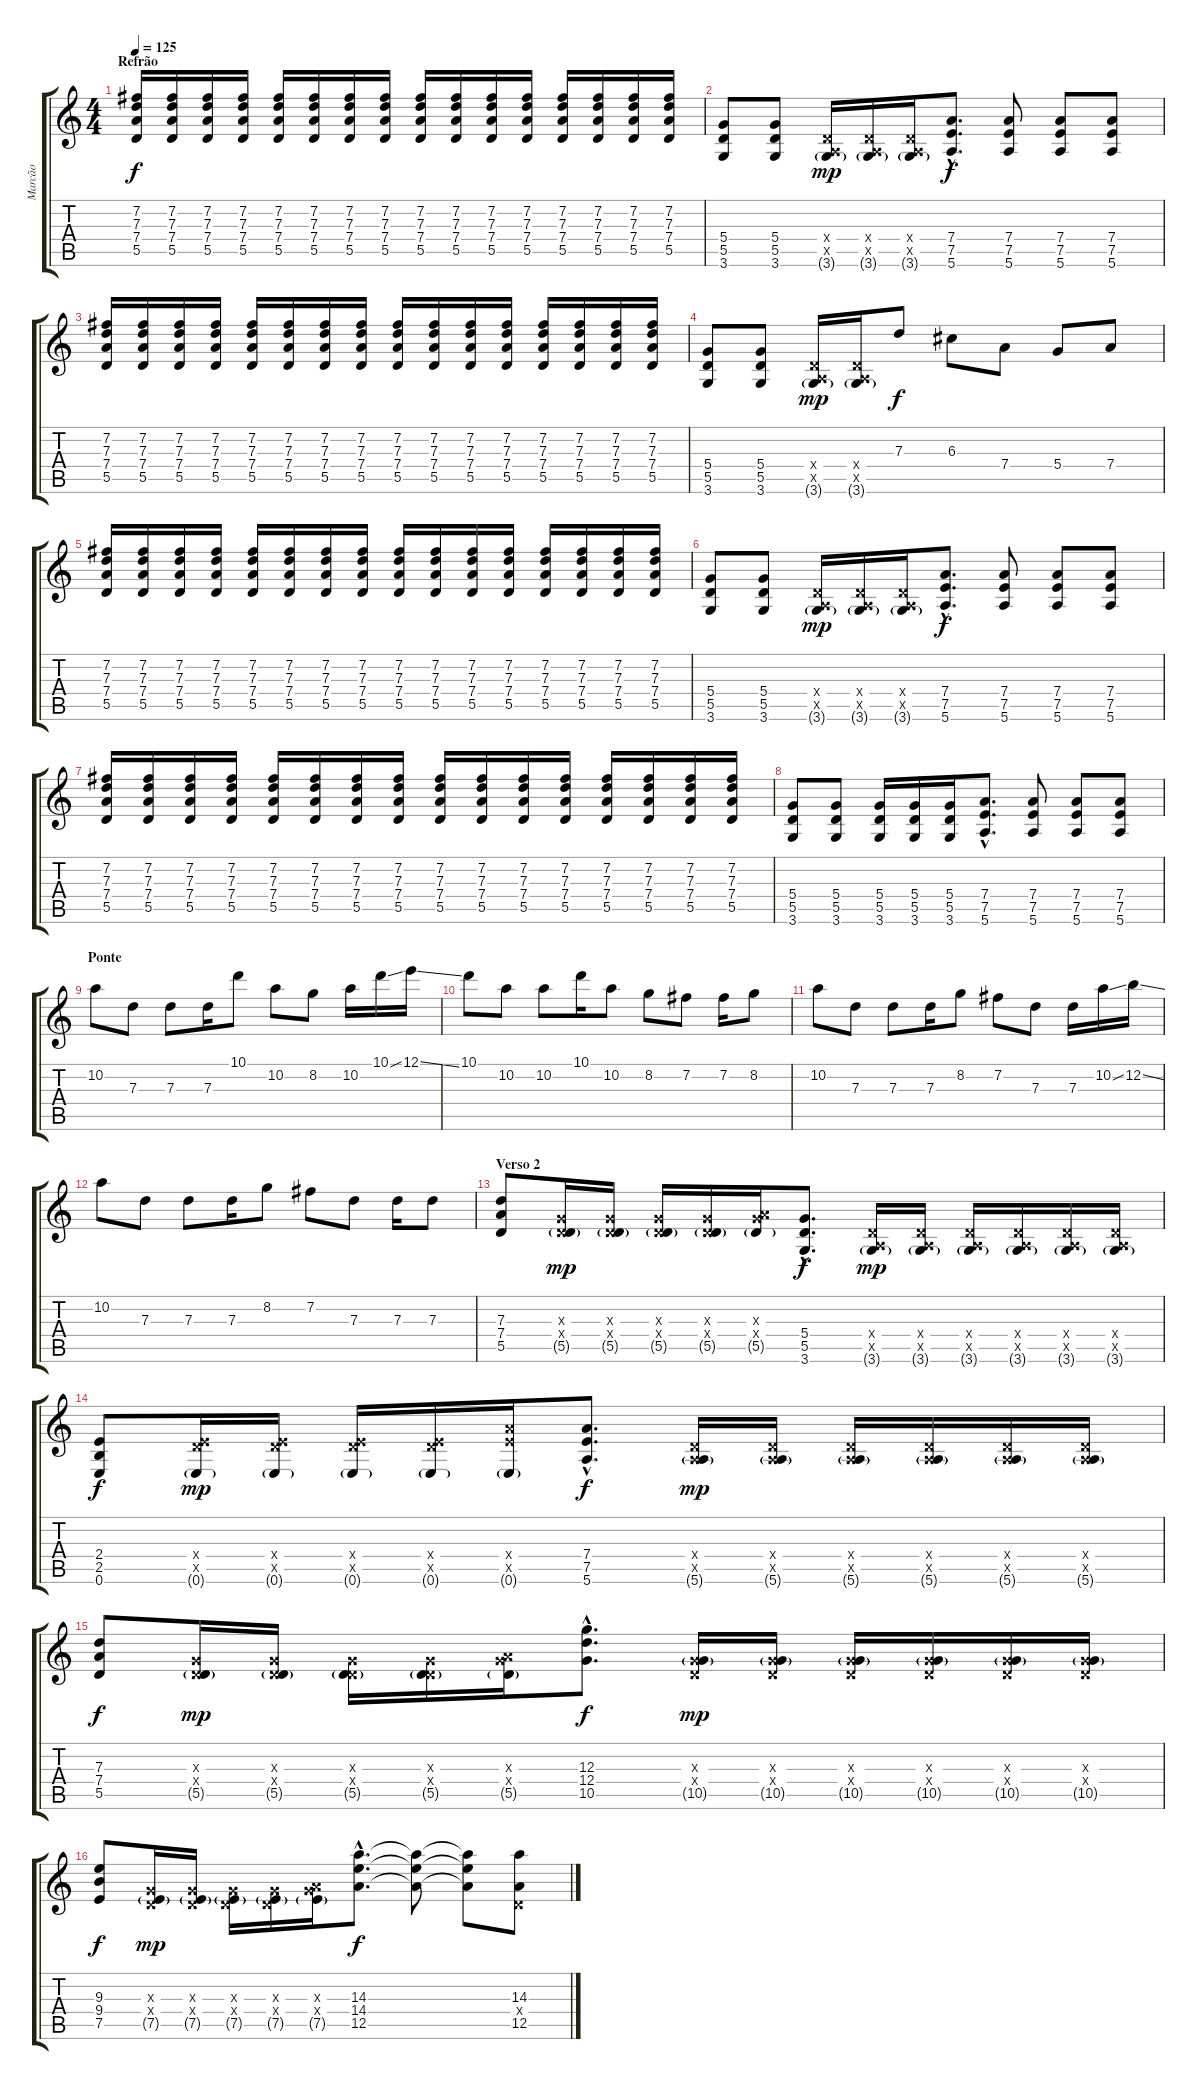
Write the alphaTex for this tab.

\track ("Marcão" "Marcão") {instrument overdrivenguitar}
\staff {score tabs}
\tuning (E4 B3 G3 D3 A2 E2) {hide}
\ts (4 4)
\section ("" "Refrão")
\tempo 125
\clef g2
\ks c
(7.2 7.3 7.4 5.5).16{dy f} (7.2 7.3 7.4 5.5).16 (7.2 7.3 7.4 5.5).16 (7.2 7.3 7.4 5.5).16 (7.2 7.3 7.4 5.5).16 (7.2 7.3 7.4 5.5).16 (7.2 7.3 7.4 5.5).16 (7.2 7.3 7.4 5.5).16 (7.2 7.3 7.4 5.5).16 (7.2 7.3 7.4 5.5).16 (7.2 7.3 7.4 5.5).16 (7.2 7.3 7.4 5.5).16 (7.2 7.3 7.4 5.5).16 (7.2 7.3 7.4 5.5).16 (7.2 7.3 7.4 5.5).16 (7.2 7.3 7.4 5.5).16 |
(5.4 5.5 3.6).8 (5.4 5.5 3.6).8 (0.4{x} 0.5{x} 3.6{g}).16{dy mp} (0.4{x} 0.5{x} 3.6{g}).16 (0.4{x} 0.5{x} 3.6{g}).16 (7.4{hac} 7.5{hac} 5.6{hac}).8{d dy f} (7.4 7.5 5.6).8 (7.4 7.5 5.6).8 (7.4 7.5 5.6).8 |
(7.2 7.3 7.4 5.5).16 (7.2 7.3 7.4 5.5).16 (7.2 7.3 7.4 5.5).16 (7.2 7.3 7.4 5.5).16 (7.2 7.3 7.4 5.5).16 (7.2 7.3 7.4 5.5).16 (7.2 7.3 7.4 5.5).16 (7.2 7.3 7.4 5.5).16 (7.2 7.3 7.4 5.5).16 (7.2 7.3 7.4 5.5).16 (7.2 7.3 7.4 5.5).16 (7.2 7.3 7.4 5.5).16 (7.2 7.3 7.4 5.5).16 (7.2 7.3 7.4 5.5).16 (7.2 7.3 7.4 5.5).16 (7.2 7.3 7.4 5.5).16 |
(5.4 5.5 3.6).8 (5.4 5.5 3.6).8 (0.4{x} 0.5{x} 3.6{g}).16{dy mp} (0.4{x} 0.5{x} 3.6{g}).16 7.3.8{dy f} 6.3.8 7.4.8 5.4.8 7.4.8 |
(7.2 7.3 7.4 5.5).16 (7.2 7.3 7.4 5.5).16 (7.2 7.3 7.4 5.5).16 (7.2 7.3 7.4 5.5).16 (7.2 7.3 7.4 5.5).16 (7.2 7.3 7.4 5.5).16 (7.2 7.3 7.4 5.5).16 (7.2 7.3 7.4 5.5).16 (7.2 7.3 7.4 5.5).16 (7.2 7.3 7.4 5.5).16 (7.2 7.3 7.4 5.5).16 (7.2 7.3 7.4 5.5).16 (7.2 7.3 7.4 5.5).16 (7.2 7.3 7.4 5.5).16 (7.2 7.3 7.4 5.5).16 (7.2 7.3 7.4 5.5).16 |
(5.4 5.5 3.6).8 (5.4 5.5 3.6).8 (0.4{x} 0.5{x} 3.6{g}).16{dy mp} (0.4{x} 0.5{x} 3.6{g}).16 (0.4{x} 0.5{x} 3.6{g}).16 (7.4{hac} 7.5{hac} 5.6{hac}).8{d dy f} (7.4 7.5 5.6).8 (7.4 7.5 5.6).8 (7.4 7.5 5.6).8 |
(7.2 7.3 7.4 5.5).16 (7.2 7.3 7.4 5.5).16 (7.2 7.3 7.4 5.5).16 (7.2 7.3 7.4 5.5).16 (7.2 7.3 7.4 5.5).16 (7.2 7.3 7.4 5.5).16 (7.2 7.3 7.4 5.5).16 (7.2 7.3 7.4 5.5).16 (7.2 7.3 7.4 5.5).16 (7.2 7.3 7.4 5.5).16 (7.2 7.3 7.4 5.5).16 (7.2 7.3 7.4 5.5).16 (7.2 7.3 7.4 5.5).16 (7.2 7.3 7.4 5.5).16 (7.2 7.3 7.4 5.5).16 (7.2 7.3 7.4 5.5).16 |
(5.4 5.5 3.6).8 (5.4 5.5 3.6).8 (5.4 5.5 3.6).16 (5.4 5.5 3.6).16 (5.4 5.5 3.6).16 (7.4{hac} 7.5{hac} 5.6{hac}).8{d} (7.4 7.5 5.6).8 (7.4 7.5 5.6).8 (7.4 7.5 5.6).8 |
\section ("" "Ponte")
10.2.8 7.3.8 7.3.8 7.3.16 10.1.8 10.2.8 8.2.8 10.2.16 10.1{ss}.16 12.1{ss}.16 |
10.1.8 10.2.8 10.2.8 10.1.16 10.2.8 8.2.8 7.2.8 7.2.16 8.2.8 |
10.2.8 7.3.8 7.3.8 7.3.16 8.2.8 7.2.8 7.3.8 7.3.16 10.2{ss}.16 12.2{ss}.16 |
10.2.8 7.3.8 7.3.8 7.3.16 8.2.8 7.2.8 7.3.8 7.3.16 7.3.8 |
\section ("" "Verso 2")
(7.3 7.4 5.5).8 (0.3{x} 0.4{x} 5.5{g}).16{dy mp} (0.3{x} 0.4{x} 5.5{g}).16 (0.3{x} 0.4{x} 5.5{g}).16 (0.3{x} 0.4{x} 5.5{g}).16 (0.3{x} 7.4{x} 5.5{g}).16 (5.4{hac} 5.5{hac} 3.6{hac}).8{d dy f} (0.4{x} 0.5{x} 3.6{g}).16{dy mp} (0.4{x} 0.5{x} 3.6{g}).16 (0.4{x} 0.5{x} 3.6{g}).16 (0.4{x} 0.5{x} 3.6{g}).16 (0.4{x} 0.5{x} 3.6{g}).16 (0.4{x} 0.5{x} 3.6{g}).16 |
(2.4 2.5 0.6).8{dy f} (0.4{x} 7.5{x} 0.6{g}).16{dy mp} (0.4{x} 7.5{x} 0.6{g}).16 (0.4{x} 7.5{x} 0.6{g}).16 (0.4{x} 7.5{x} 0.6{g}).16 (7.4{x} 7.5{x} 0.6{g}).16 (7.4{hac} 7.5{hac} 5.6{hac}).8{d dy f} (0.4{x} 0.5{x} 5.6{g}).16{dy mp} (0.4{x} 0.5{x} 5.6{g}).16 (0.4{x} 0.5{x} 5.6{g}).16 (0.4{x} 0.5{x} 5.6{g}).16 (0.4{x} 0.5{x} 5.6{g}).16 (0.4{x} 0.5{x} 5.6{g}).16 |
(7.3 7.4 5.5).8{dy f} (0.3{x} 0.4{x} 5.5{g}).16{dy mp} (0.3{x} 0.4{x} 5.5{g}).16 (0.3{x} 0.4{x} 5.5{g}).16 (0.3{x} 0.4{x} 5.5{g}).16 (0.3{x} 7.4{x} 5.5{g}).16 (12.3{hac} 12.4{hac} 10.5{hac}).8{d dy f} (0.3{x} 0.4{x} 10.5{g}).16{dy mp} (0.3{x} 0.4{x} 10.5{g}).16 (0.3{x} 0.4{x} 10.5{g}).16 (0.3{x} 0.4{x} 10.5{g}).16 (0.3{x} 0.4{x} 10.5{g}).16 (0.3{x} 0.4{x} 10.5{g}).16 |
(9.3 9.4 7.5).8{dy f} (0.3{x} 0.4{x} 7.5{g}).16{dy mp} (0.3{x} 0.4{x} 7.5{g}).16 (0.3{x} 0.4{x} 7.5{g}).16 (0.3{x} 0.4{x} 7.5{g}).16 (0.3{x} 7.4{x} 7.5{g}).16 (14.3{hac} 14.4{hac} 12.5{hac}).8{d dy f} (14.3{t} 14.4{t} 12.5{t}).8 (14.3{t} 14.4{t} 12.5{t}).8 (14.3 0.4{x} 12.5).8
